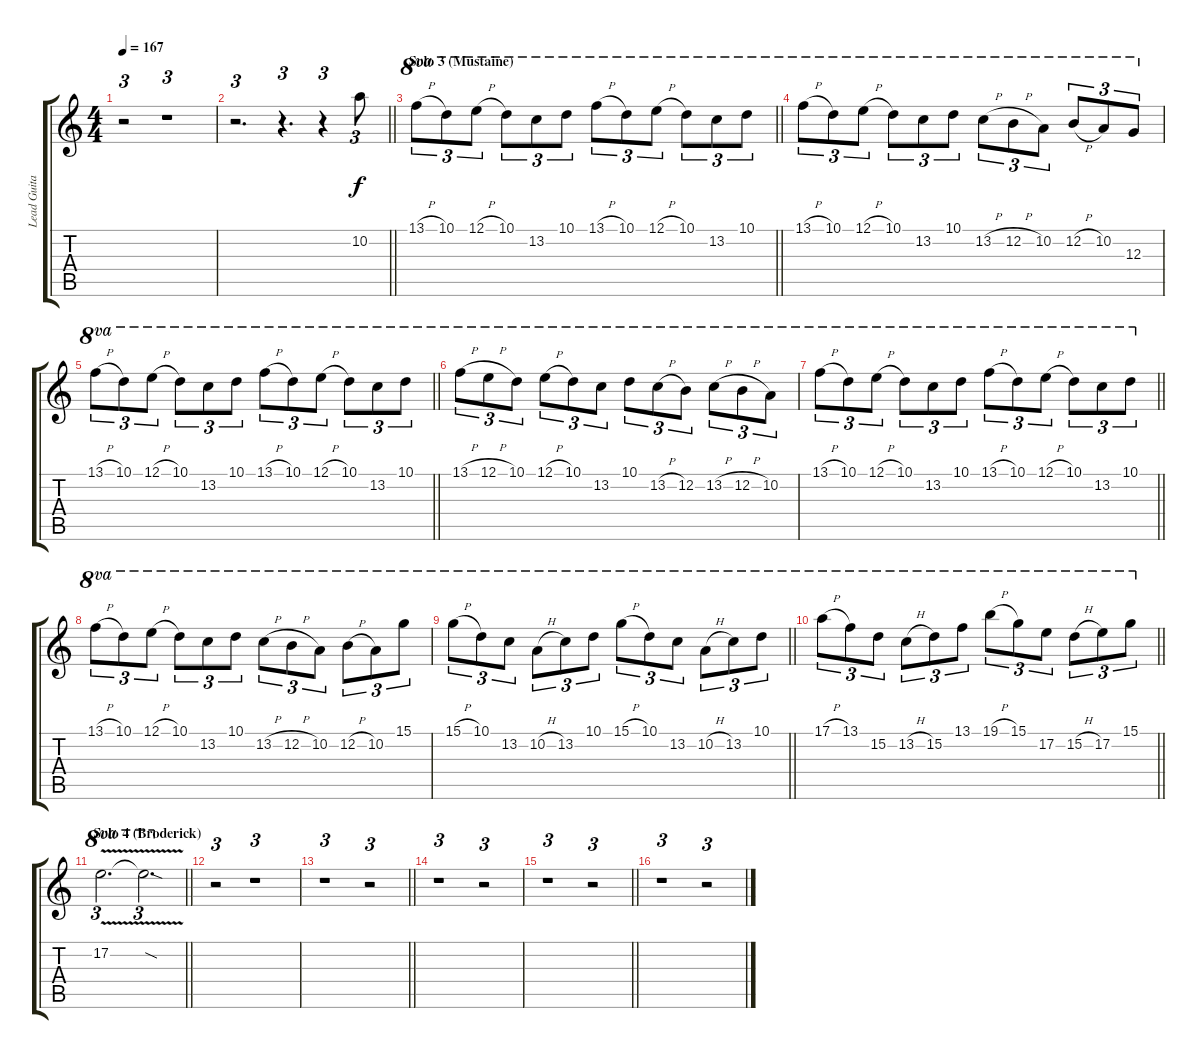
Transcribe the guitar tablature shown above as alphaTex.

\track ("Lead Guitar 1 (Mustaine)" "Lead Guita") {instrument distortionguitar}
\staff {score tabs}
\tuning (E4 B3 G3 D3 A2 E2) {hide}
\ts (4 4)
\tempo 167
\clef g2
\ks c
r.2{tu (3 2) dy f} r.1{tu (3 2)} |
\barLineRight lightlight
r.2{d tu (3 2)} r.4{d tu (3 2)} r.4{tu (3 2)} 10.2.8{tu (3 2)} |
\section ("" "Solo 3 (Mustaine)")
\barLineRight lightlight
13.1{h}.8{tu (3 2) ot 8va} 10.1.8{tu (3 2) ot 8va} 12.1{h}.8{tu (3 2) ot 8va} 10.1.8{tu (3 2) ot 8va} 13.2.8{tu (3 2) ot 8va} 10.1.8{tu (3 2) ot 8va} 13.1{h}.8{tu (3 2) ot 8va} 10.1.8{tu (3 2) ot 8va} 12.1{h}.8{tu (3 2) ot 8va} 10.1.8{tu (3 2) ot 8va} 13.2.8{tu (3 2) ot 8va} 10.1.8{tu (3 2) ot 8va} |
13.1{h}.8{tu (3 2) ot 8va} 10.1.8{tu (3 2) ot 8va} 12.1{h}.8{tu (3 2) ot 8va} 10.1.8{tu (3 2) ot 8va} 13.2.8{tu (3 2) ot 8va} 10.1.8{tu (3 2) ot 8va} 13.2{h}.8{tu (3 2) ot 8va} 12.2{h}.8{tu (3 2) ot 8va} 10.2.8{tu (3 2) ot 8va} 12.2{h}.8{tu (3 2) ot 8va} 10.2.8{tu (3 2) ot 8va} 12.3.8{tu (3 2) ot 8va} |
\barLineRight lightlight
13.1{h}.8{tu (3 2) ot 8va} 10.1.8{tu (3 2) ot 8va} 12.1{h}.8{tu (3 2) ot 8va} 10.1.8{tu (3 2) ot 8va} 13.2.8{tu (3 2) ot 8va} 10.1.8{tu (3 2) ot 8va} 13.1{h}.8{tu (3 2) ot 8va} 10.1.8{tu (3 2) ot 8va} 12.1{h}.8{tu (3 2) ot 8va} 10.1.8{tu (3 2) ot 8va} 13.2.8{tu (3 2) ot 8va} 10.1.8{tu (3 2) ot 8va} |
13.1{h}.8{tu (3 2) ot 8va} 12.1{h}.8{tu (3 2) ot 8va} 10.1.8{tu (3 2) ot 8va} 12.1{h}.8{tu (3 2) ot 8va} 10.1.8{tu (3 2) ot 8va} 13.2.8{tu (3 2) ot 8va} 10.1.8{tu (3 2) ot 8va} 13.2{h}.8{tu (3 2) ot 8va} 12.2.8{tu (3 2) ot 8va} 13.2{h}.8{tu (3 2) ot 8va} 12.2{h}.8{tu (3 2) ot 8va} 10.2.8{tu (3 2) ot 8va} |
\barLineRight lightlight
13.1{h}.8{tu (3 2) ot 8va} 10.1.8{tu (3 2) ot 8va} 12.1{h}.8{tu (3 2) ot 8va} 10.1.8{tu (3 2) ot 8va} 13.2.8{tu (3 2) ot 8va} 10.1.8{tu (3 2) ot 8va} 13.1{h}.8{tu (3 2) ot 8va} 10.1.8{tu (3 2) ot 8va} 12.1{h}.8{tu (3 2) ot 8va} 10.1.8{tu (3 2) ot 8va} 13.2.8{tu (3 2) ot 8va} 10.1.8{tu (3 2) ot 8va} |
13.1{h}.8{tu (3 2) ot 8va} 10.1.8{tu (3 2) ot 8va} 12.1{h}.8{tu (3 2) ot 8va} 10.1.8{tu (3 2) ot 8va} 13.2.8{tu (3 2) ot 8va} 10.1.8{tu (3 2) ot 8va} 13.2{h}.8{tu (3 2) ot 8va} 12.2{h}.8{tu (3 2) ot 8va} 10.2.8{tu (3 2) ot 8va} 12.2{h}.8{tu (3 2) ot 8va} 10.2.8{tu (3 2) ot 8va} 15.1.8{tu (3 2) ot 8va} |
\barLineRight lightlight
15.1{h}.8{tu (3 2) ot 8va} 10.1.8{tu (3 2) ot 8va} 13.2.8{tu (3 2) ot 8va} 10.2{h}.8{tu (3 2) ot 8va} 13.2.8{tu (3 2) ot 8va} 10.1.8{tu (3 2) ot 8va} 15.1{h}.8{tu (3 2) ot 8va} 10.1.8{tu (3 2) ot 8va} 13.2.8{tu (3 2) ot 8va} 10.2{h}.8{tu (3 2) ot 8va} 13.2.8{tu (3 2) ot 8va} 10.1.8{tu (3 2) ot 8va} |
\barLineRight lightlight
17.1{h}.8{tu (3 2) ot 8va} 13.1.8{tu (3 2) ot 8va} 15.2.8{tu (3 2) ot 8va} 13.2{h}.8{tu (3 2) ot 8va} 15.2.8{tu (3 2) ot 8va} 13.1.8{tu (3 2) ot 8va} 19.1{h}.8{tu (3 2) ot 8va} 15.1.8{tu (3 2) ot 8va} 17.2.8{tu (3 2) ot 8va} 15.2{h}.8{tu (3 2) ot 8va} 17.2.8{tu (3 2) ot 8va} 15.1.8{tu (3 2) ot 8va} |
\section ("" "Solo 4 (Broderick)")
\barLineRight lightlight
17.2{v}.2{d tu (3 2) ot 8va} 17.2{sod t}.2{d tu (3 2) ot 8va} |
r.2{tu (3 2)} r.1{tu (3 2)} |
\barLineRight lightlight
r.1{tu (3 2)} r.2{tu (3 2)} |
r.1{tu (3 2)} r.2{tu (3 2)} |
\barLineRight lightlight
r.1{tu (3 2)} r.2{tu (3 2)} |
r.1{tu (3 2)} r.2{tu (3 2)}
